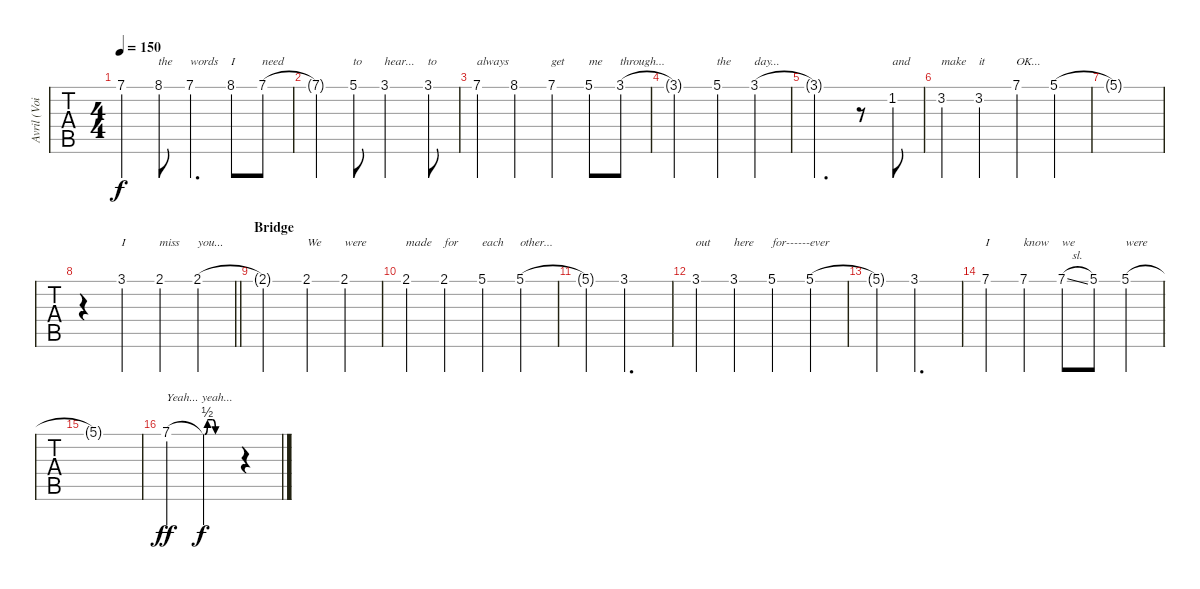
\track ("Avril (Voice)" "Avril (Voi") {instrument contrabass}
\staff {tabs}
\tuning (E4 B3 G3 D3 A2 E2) {hide}
\ts (4 4)
\tempo 150
\clef g2
\ks c
7.1{t}.4{dy f} 8.1.8{txt "the"} 7.1.4{d txt "words"} 8.1.8{txt "I"} 7.1.8{txt "need"} |
7.1{t}.4 5.1.8{txt "to"} 3.1.2{txt "hear..."} 3.1.8{txt "to"} |
7.1.4{txt "always"} 8.1.4 7.1.4{txt "get"} 5.1.8{txt "me"} 3.1.8{txt "through..."} |
3.1{t}.2 5.1.4{txt "the"} 3.1.4{txt "day..."} |
3.1{t}.2{d} r.8 1.2.8{txt "and"} |
3.2.4{txt "make"} 3.2.4{txt "it"} 7.1.4{txt "OK..."} 5.1.4 |
5.1{t}.1 |
\barLineRight lightlight
r.4 3.1.4{txt "I"} 2.1.4{txt "miss"} 2.1.4{txt "you..."} |
\section ("" "Bridge")
2.1{t}.2 2.1.4{txt "We"} 2.1.4{txt "were"} |
2.1.4{txt "made"} 2.1.4{txt "for"} 5.1.4{txt "each"} 5.1.4{txt "other..."} |
5.1{t}.4 3.1.2{d} |
3.1.4{txt "out"} 3.1.4{txt "here"} 5.1.4{txt "for------"} 5.1.4{txt "ever"} |
5.1{t}.4 3.1.2{d} |
7.1.4{txt "I"} 7.1.4{txt "know"} 7.1{sl}.8{txt "we"} 5.1.8 5.1.4{txt "were"} |
5.1{t}.1 |
7.1.4{txt "Yeah... yeah..." dy ff} 7.1{be (custom 0 0 5 2 15 2 20 0 30 0 60 0) t}.2{dy f} r.4
